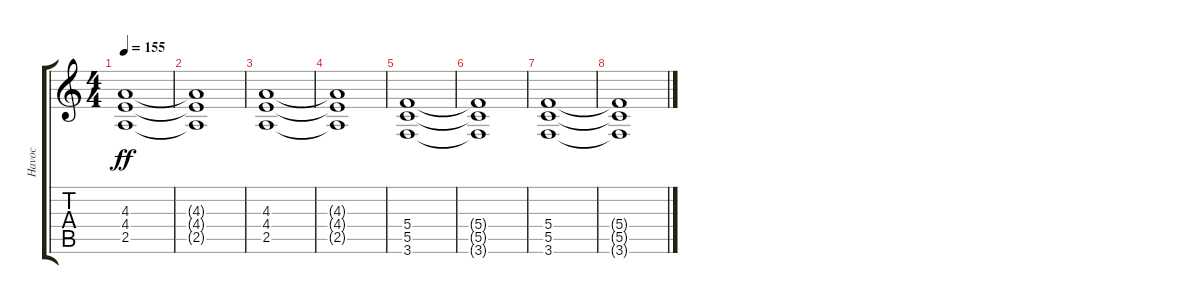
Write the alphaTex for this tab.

\track ("Havoc" "Havoc") {instrument distortionguitar}
\staff {score tabs}
\tuning (D4 A3 F3 C3 G2 D2) {hide}
\ts (4 4)
\tempo 155
\clef g2
\ks c
(4.3 4.4 2.5).1{dy ff} |
(4.3{t} 4.4{t} 2.5{t}).1 |
(4.3 4.4 2.5).1 |
(4.3{t} 4.4{t} 2.5{t}).1 |
(5.4 5.5 3.6).1 |
(5.4{t} 5.5{t} 3.6{t}).1 |
(5.4 5.5 3.6).1 |
(5.4{t} 5.5{t} 3.6{t}).1
